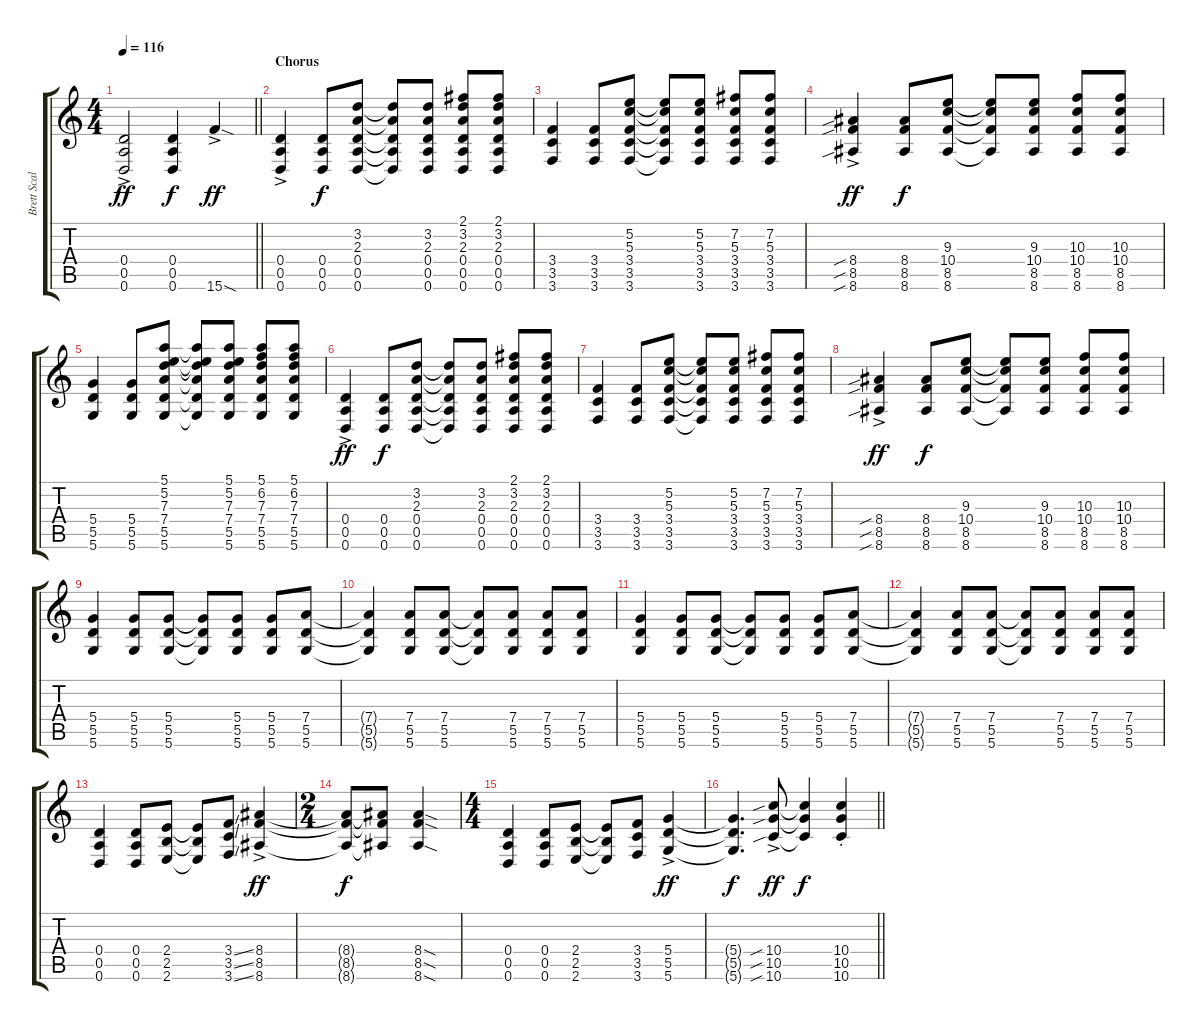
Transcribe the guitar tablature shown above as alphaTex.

\track ("Brett Scallions (Rhythm Guitar)" "Brett Scal") {instrument distortionguitar}
\staff {score tabs}
\tuning (E4 B3 G3 D3 A2 D2) {hide}
\ts (4 4)
\tempo 116
\clef g2
\barLineRight lightlight
\ks c
(0.4{ac} 0.5{ac} 0.6{ac}).2{dy ff} (0.4 0.5 0.6).4{dy f} 15.6{sod ac}.4{dy ff} |
\section ("" "Chorus")
(0.4{ac} 0.5{ac} 0.6{ac}).4 (0.4 0.5 0.6).8{dy f} (3.2 2.3 0.4 0.5 0.6).8 (3.2{t} 2.3{t} 0.4{t} 0.5{t} 0.6{t}).8 (3.2 2.3 0.4 0.5 0.6).8 (2.1 3.2 2.3 0.4 0.5 0.6).8 (2.1 3.2 2.3 0.4 0.5 0.6).8 |
(3.4 3.5 3.6).4 (3.4 3.5 3.6).8 (5.2 5.3 3.4 3.5 3.6).8 (5.2{t} 5.3{t} 3.4{t} 3.5{t} 3.6{t}).8 (5.2 5.3 3.4 3.5 3.6).8 (7.2 5.3 3.4 3.5 3.6).8 (7.2 5.3 3.4 3.5 3.6).8 |
(8.4{sib ac} 8.5{sib ac} 8.6{sib ac}).4{dy ff} (8.4 8.5 8.6).8{dy f} (9.3 10.4 8.5 8.6).8 (9.3{t} 10.4{t} 8.5{t} 8.6{t}).8 (9.3 10.4 8.5 8.6).8 (10.3 10.4 8.5 8.6).8 (10.3 10.4 8.5 8.6).8 |
(5.4 5.5 5.6).4 (5.4 5.5 5.6).8 (5.1 5.2 7.3 7.4 5.5 5.6).8 (5.1{t} 5.2{t} 7.3{t} 7.4{t} 5.5{t} 5.6{t}).8 (5.1 5.2 7.3 7.4 5.5 5.6).8 (5.1 6.2 7.3 7.4 5.5 5.6).8 (5.1 6.2 7.3 7.4 5.5 5.6).8 |
(0.4{ac} 0.5{ac} 0.6{ac}).4{dy ff} (0.4 0.5 0.6).8{dy f} (3.2 2.3 0.4 0.5 0.6).8 (3.2{t} 2.3{t} 0.4{t} 0.5{t} 0.6{t}).8 (3.2 2.3 0.4 0.5 0.6).8 (2.1 3.2 2.3 0.4 0.5 0.6).8 (2.1 3.2 2.3 0.4 0.5 0.6).8 |
(3.4 3.5 3.6).4 (3.4 3.5 3.6).8 (5.2 5.3 3.4 3.5 3.6).8 (5.2{t} 5.3{t} 3.4{t} 3.5{t} 3.6{t}).8 (5.2 5.3 3.4 3.5 3.6).8 (7.2 5.3 3.4 3.5 3.6).8 (7.2 5.3 3.4 3.5 3.6).8 |
(8.4{sib ac} 8.5{sib ac} 8.6{sib ac}).4{dy ff} (8.4 8.5 8.6).8{dy f} (9.3 10.4 8.5 8.6).8 (9.3{t} 10.4{t} 8.5{t} 8.6{t}).8 (9.3 10.4 8.5 8.6).8 (10.3 10.4 8.5 8.6).8 (10.3 10.4 8.5 8.6).8 |
(5.4 5.5 5.6).4 (5.4 5.5 5.6).8 (5.4 5.5 5.6).8 (5.4{t} 5.5{t} 5.6{t}).8 (5.4 5.5 5.6).8 (5.4 5.5 5.6).8 (7.4 5.5 5.6).8 |
(7.4{t} 5.5{t} 5.6{t}).4 (7.4 5.5 5.6).8 (7.4 5.5 5.6).8 (7.4{t} 5.5{t} 5.6{t}).8 (7.4 5.5 5.6).8 (7.4 5.5 5.6).8 (7.4 5.5 5.6).8 |
(5.4 5.5 5.6).4 (5.4 5.5 5.6).8 (5.4 5.5 5.6).8 (5.4{t} 5.5{t} 5.6{t}).8 (5.4 5.5 5.6).8 (5.4 5.5 5.6).8 (7.4 5.5 5.6).8 |
(7.4{t} 5.5{t} 5.6{t}).4 (7.4 5.5 5.6).8 (7.4 5.5 5.6).8 (7.4{t} 5.5{t} 5.6{t}).8 (7.4 5.5 5.6).8 (7.4 5.5 5.6).8 (7.4 5.5 5.6).8 |
(0.4 0.5 0.6).4 (0.4 0.5 0.6).8 (2.4 2.5 2.6).8 (2.4{t} 2.5{t} 2.6{t}).8 (3.4{ss} 3.5{ss} 3.6{ss}).8 (8.4{ac} 8.5{ac} 8.6{ac}).4{dy ff} |
\ts (2 4)
(8.4{t} 8.5{t} 8.6{t}).8{dy f} (8.4{t} 8.5{t} 8.6{t}).8 (8.4{sod} 8.5{sod} 8.6{sod}).4 |
\ts (4 4)
(0.4 0.5 0.6).4 (0.4 0.5 0.6).8 (2.4 2.5 2.6).8 (2.4{t} 2.5{t} 2.6{t}).8 (3.4 3.5 3.6).8 (5.4{ac} 5.5{ac} 5.6{ac}).4{dy ff} |
\barLineRight lightlight
(5.4{t} 5.5{t} 5.6{t}).4{d dy f} (10.4{sib ac} 10.5{sib ac} 10.6{sib ac}).8{dy ff} (10.4{t} 10.5{t} 10.6{t}).4{dy f} (10.4{st} 10.5{st} 10.6{st}).4
